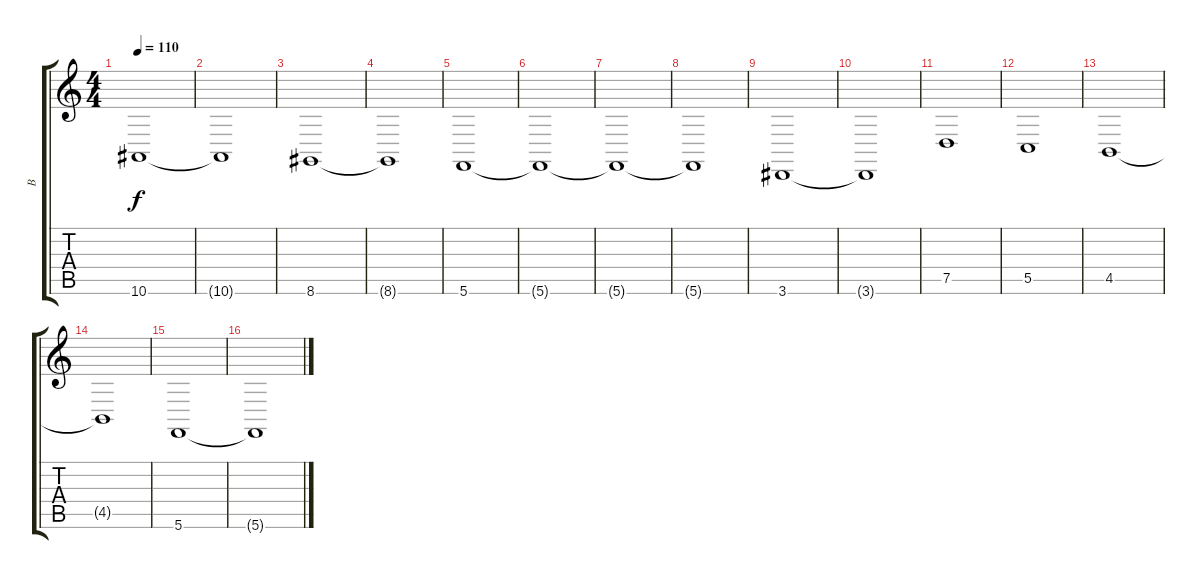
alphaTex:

\track ("B" "B") {instrument stringensemble2}
\staff {score tabs}
\tuning (D4 A3 F3 C3 G2 C2) {hide}
\ts (4 4)
\tempo 110
\clef g2
\ks c
10.6.1{dy f} |
10.6{t}.1 |
8.6.1 |
8.6{t}.1 |
5.6.1 |
5.6{t}.1 |
5.6{t}.1 |
5.6{t}.1 |
3.6.1 |
3.6{t}.1 |
7.5.1 |
5.5.1 |
4.5.1 |
4.5{t}.1 |
5.6.1 |
5.6{t}.1
